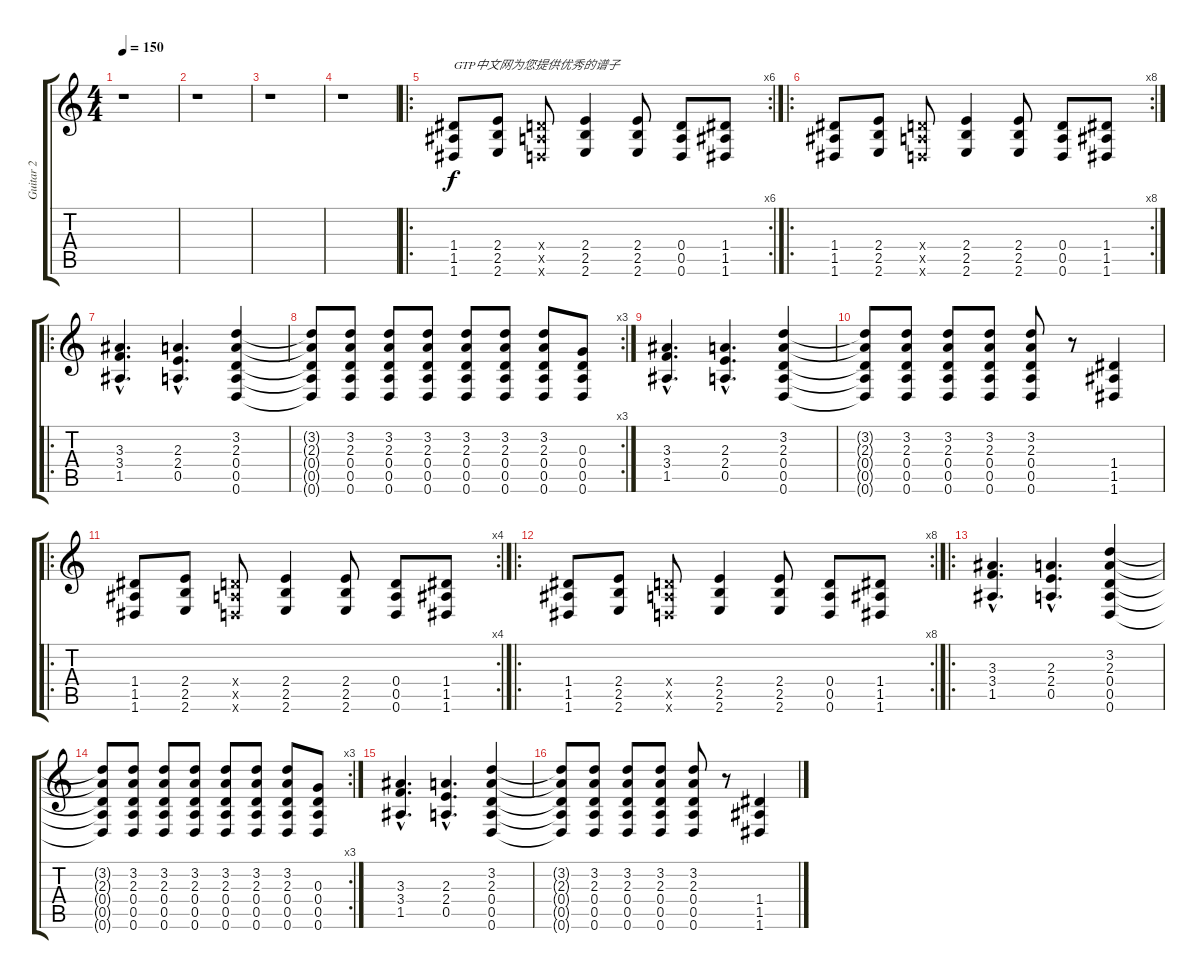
\track ("Guitar 2" "Guitar 2") {instrument distortionguitar}
\staff {score tabs}
\tuning (E4 B3 G3 D3 A2 D2) {hide}
\ts (4 4)
\tempo 150
\clef g2
\ks c
r.1{dy f instrument distortionguitar} |
r.1 |
r.1 |
r.1 |
\ro
\rc 6
(1.4 1.5 1.6).8{txt "GTP中文网为您提供优秀的谱子"} (2.4 2.5 2.6).8 (0.4{x} 0.5{x} 0.6{x}).8 (2.4 2.5 2.6).4 (2.4 2.5 2.6).8 (0.4 0.5 0.6).8 (1.4 1.5 1.6).8 |
\ro
\rc 8
(1.4 1.5 1.6).8 (2.4 2.5 2.6).8 (0.4{x} 0.5{x} 0.6{x}).8 (2.4 2.5 2.6).4 (2.4 2.5 2.6).8 (0.4 0.5 0.6).8 (1.4 1.5 1.6).8 |
\ro
(3.3{hac} 3.4{hac} 1.5{hac}).4{d} (2.3{hac} 2.4{hac} 0.5{hac}).4{d} (3.2 2.3 0.4 0.5 0.6).4 |
\rc 3
(3.2{t} 2.3{t} 0.4{t} 0.5{t} 0.6{t}).8 (3.2 2.3 0.4 0.5 0.6).8 (3.2 2.3 0.4 0.5 0.6).8 (3.2 2.3 0.4 0.5 0.6).8 (3.2 2.3 0.4 0.5 0.6).8 (3.2 2.3 0.4 0.5 0.6).8 (3.2 2.3 0.4 0.5 0.6).8 (0.3 0.4 0.5 0.6).8 |
(3.3{hac} 3.4{hac} 1.5{hac}).4{d} (2.3{hac} 2.4{hac} 0.5{hac}).4{d} (3.2 2.3 0.4 0.5 0.6).4 |
(3.2{t} 2.3{t} 0.4{t} 0.5{t} 0.6{t}).8 (3.2 2.3 0.4 0.5 0.6).8 (3.2 2.3 0.4 0.5 0.6).8 (3.2 2.3 0.4 0.5 0.6).8 (3.2 2.3 0.4 0.5 0.6).8 r.8 (1.4 1.5 1.6).4 |
\ro
\rc 4
(1.4 1.5 1.6).8 (2.4 2.5 2.6).8 (0.4{x} 0.5{x} 0.6{x}).8 (2.4 2.5 2.6).4 (2.4 2.5 2.6).8 (0.4 0.5 0.6).8 (1.4 1.5 1.6).8 |
\ro
\rc 8
(1.4 1.5 1.6).8 (2.4 2.5 2.6).8 (0.4{x} 0.5{x} 0.6{x}).8 (2.4 2.5 2.6).4 (2.4 2.5 2.6).8 (0.4 0.5 0.6).8 (1.4 1.5 1.6).8 |
\ro
(3.3{hac} 3.4{hac} 1.5{hac}).4{d} (2.3{hac} 2.4{hac} 0.5{hac}).4{d} (3.2 2.3 0.4 0.5 0.6).4 |
\rc 3
(3.2{t} 2.3{t} 0.4{t} 0.5{t} 0.6{t}).8 (3.2 2.3 0.4 0.5 0.6).8 (3.2 2.3 0.4 0.5 0.6).8 (3.2 2.3 0.4 0.5 0.6).8 (3.2 2.3 0.4 0.5 0.6).8 (3.2 2.3 0.4 0.5 0.6).8 (3.2 2.3 0.4 0.5 0.6).8 (0.3 0.4 0.5 0.6).8 |
(3.3{hac} 3.4{hac} 1.5{hac}).4{d} (2.3{hac} 2.4{hac} 0.5{hac}).4{d} (3.2 2.3 0.4 0.5 0.6).4 |
(3.2{t} 2.3{t} 0.4{t} 0.5{t} 0.6{t}).8 (3.2 2.3 0.4 0.5 0.6).8 (3.2 2.3 0.4 0.5 0.6).8 (3.2 2.3 0.4 0.5 0.6).8 (3.2 2.3 0.4 0.5 0.6).8 r.8 (1.4 1.5 1.6).4
